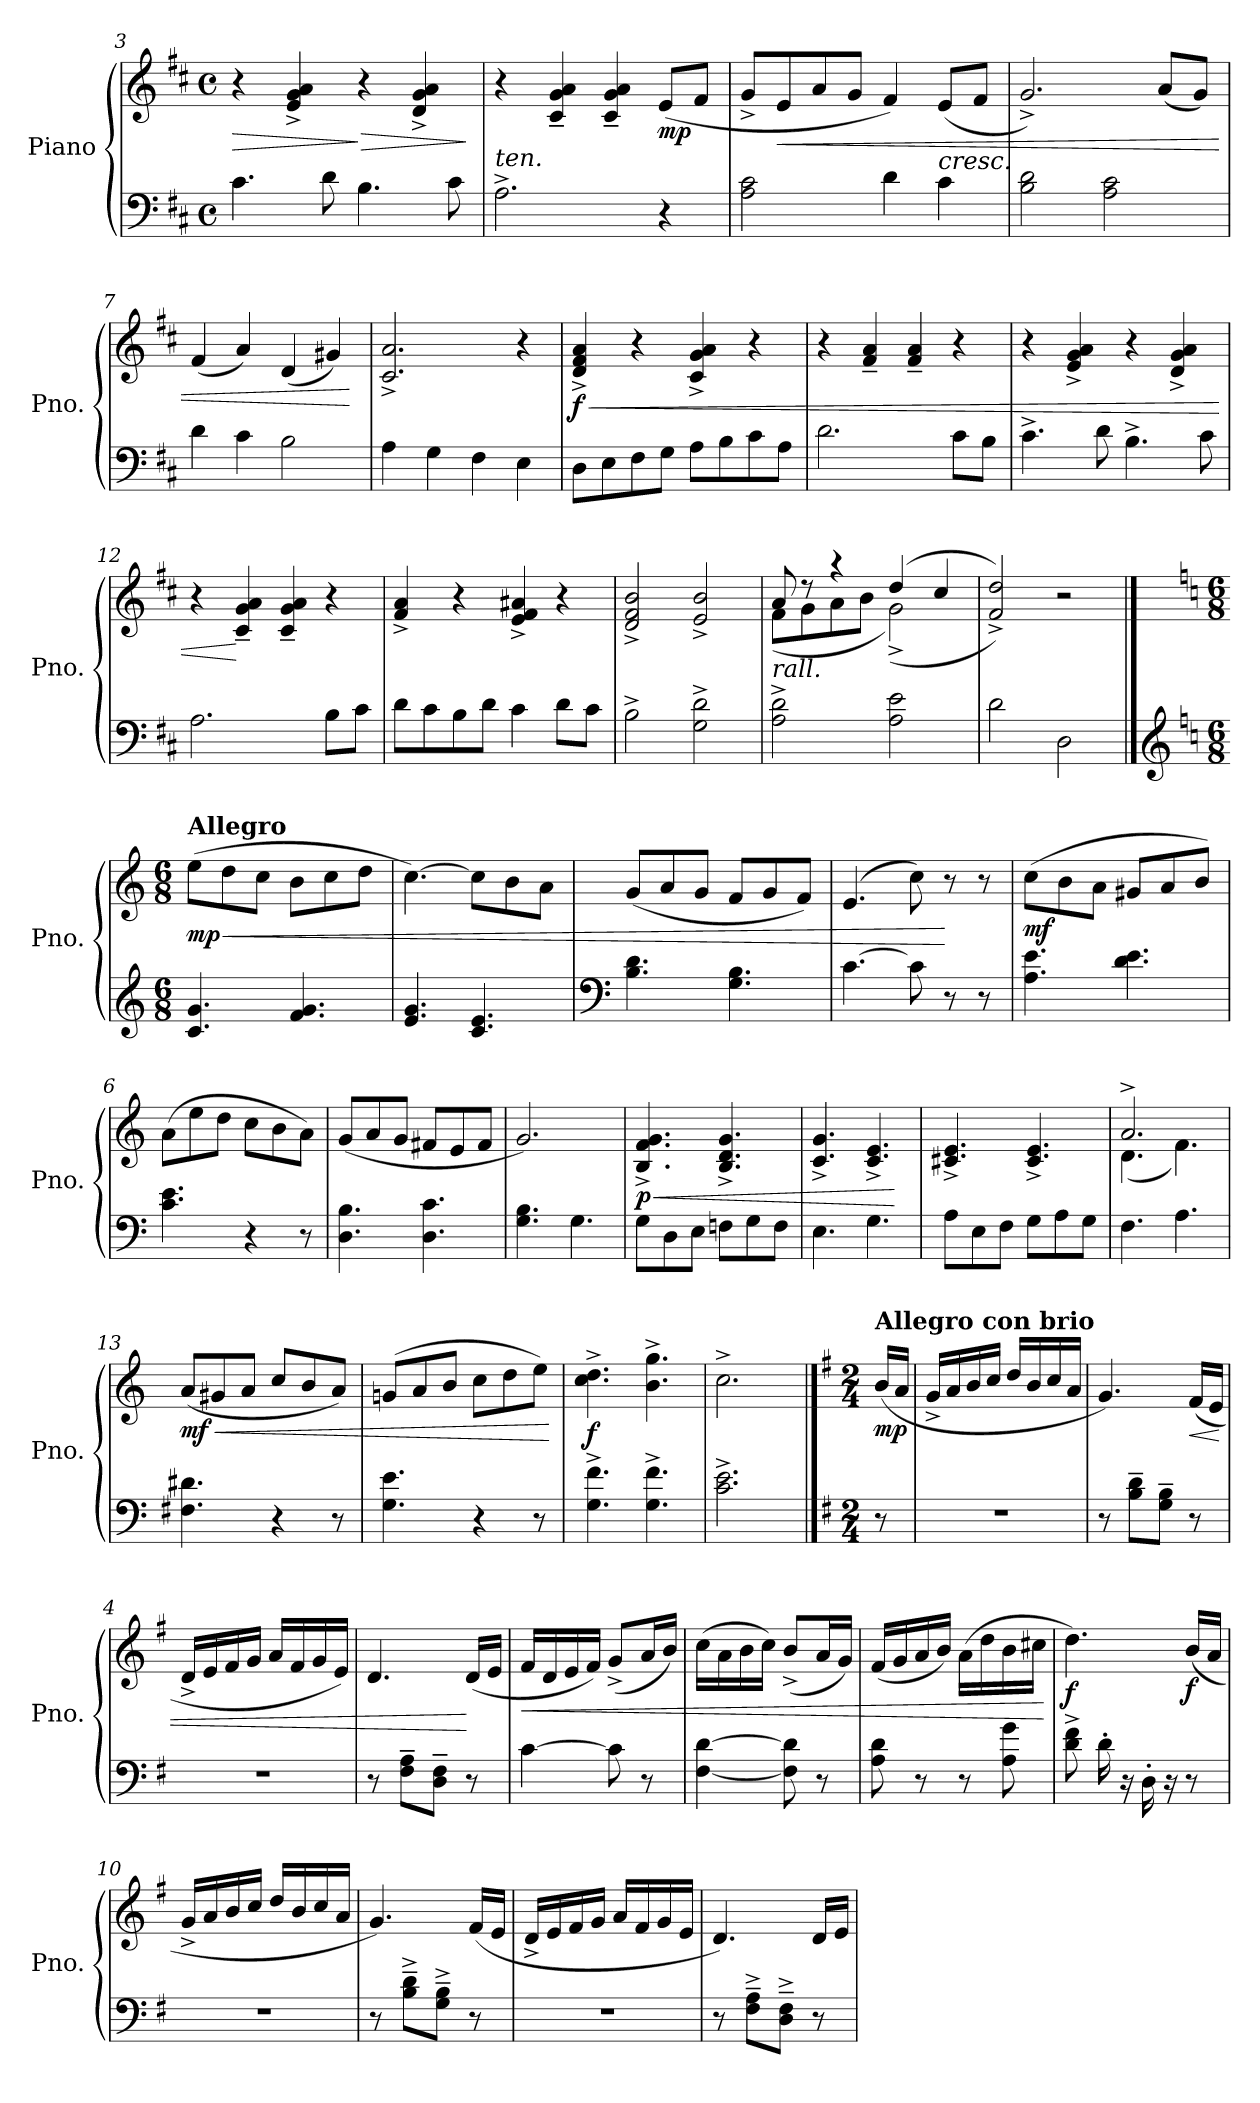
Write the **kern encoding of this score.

**kern	**kern	**dynam
*part1	*part1	*part1
*staff2	*staff1	*staff1/2
*I"Piano	*	*
*I'Pno.	*	*
*clefF4	*clefG2	*
*k[f#c#]	*k[f#c#]	*
*M4/4	*M4/4	*
*met(c)	*met(c)	*
=3	=3	=3
!	!	!LO:HP:b
4.c#\	4r	>
.	4e/^ 4g/^ 4a/^	.
8d\	.	.
!	!	!LO:HP:n=1:b
4.B\	4r	] >
.	4d/^ 4g/^ 4a/^	.
8c#\	.	.
.	.	]
=4	=4	=4
!LO:TX:a:i:t=ten.	!	!
2.A^\	4r	.
.	4c#/~ 4g/~ 4a/~	.
.	4c#/~ 4g/~ 4a/~	.
!	!	!LO:DY:b
4r	(<8e/L	mp
.	8f#/J	.
!!LO:PB:g=z
=5	=5	=5
2A\ 2c#\	8g^/L	.
!	!	!LO:HP:b
.	8e/	<
.	8a/	.
.	8g/J	.
4d\	4f#/)	.
!	!LO:TX:b:i:t=cresc.	!
4c#\	(<8e/L	.
.	8f#/J	.
=6	=6	=6
2B\ 2d\	2.g^/)	.
2A\ 2c#\	.	.
.	(<8a/L	.
.	8g/J)	.
=7	=7	=7
4d\	(<4f#/	.
4c#\	4a/)	.
2B\	(<4d/	.
.	4g#X/)	.
.	.	[
=8	=8	=8
4A\	2.c#/^ 2.a/^	.
4G\	.	.
4F#\	.	.
4E\	4r	.
!!LO:LB:g=z
=9	=9	=9
!	!	!LO:HP:b
!	!	!LO:DY:n=1:b
8D\L	4d/^ 4f#/^ 4a/^	< f
8E\	.	.
8F#\	4r	.
8G\J	.	.
8A\L	4c#/^ 4g/^ 4a/^	.
8B\	.	.
8c#\	4r	.
8A\J	.	.
=10	=10	=10
2.d\	4r	.
.	4f#/~ 4a/~	.
.	4f#/~ 4a/~	.
8c#\L	4r	.
8B\J	.	.
=11	=11	=11
4.c#^\	4r	.
.	4e/^ 4g/^ 4a/^	.
8d\	.	.
4.B^\	4r	.
.	4d/^ 4g/^ 4a/^	.
8c#\	.	.
=12	=12	=12
2.A\	4r	.
.	4c#/~ 4g/~ 4a/~	[
.	4c#/~ 4g/~ 4a/~	.
8B\L	4r	.
8c#\J	.	.
!!LO:LB:g=z
=13	=13	=13
8d\L	4f#/^ 4a/^	.
8c#\	.	.
8B\	4r	.
8d\J	.	.
4c#\	4e/^ 4f#/^ 4a#X/^	.
8d\L	4r	.
8c#\J	.	.
=14	=14	=14
2B^\	2d/^ 2f#/^ 2b/^	.
2G\^ 2d\^	2e/^ 2b/^	.
=15	=15	=15
*	*^	*
!	!LO:TX:b:i:t=rall.	!	!
2A\^ 2d\^	8a/	(<8f#\L	.
.	8r	8g\	.
.	4r	8a\	.
.	.	8b\J	.
2A\ 2e\	(>4dd/	(<2g^\)	.
.	4cc#/	.	.
*	*v	*v	*
=16	=16	=16
2d\	2f#/^ 2dd/^))	.
2D\	2r	.
!!LO:LB:g=z
==1	==1	==1
*clefG2	*	*
*k[]	*k[]	*
*M6/8	*M6/8	*
!	!LO:TX:a:B:t=Allegro	!
!	!	!LO:HP:b
!	!	!LO:DY:n=1:b
4.c/ 4.g/	(>8ee\L	< mp
.	8dd\	.
.	8cc\J	.
4.f/ 4.g/	8b\L	.
.	8cc\	.
.	8dd\J	.
=2	=2	=2
4.e/ 4.g/	[4.cc\)	.
4.c/ 4.e/	8cc\L]	.
.	8b\	.
.	8a\J	.
=3	=3	=3
*clefF4	*	*
4.B\ 4.d\	(<8g/L	.
.	8a/	.
.	8g/J	.
4.G\ 4.B\	8f/L	.
.	8g/	.
.	8f/J)	.
=4	=4	=4
[4.c\	(>4.e/	.
8c\]	8cc\)	.
8r	8r	[
8r	8r	.
=5	=5	=5
!	!	!LO:DY:b
4.A\ 4.e\	(>8cc\L	mf
.	8b\	.
.	8a\J	.
4.d\ 4.e\	8g#X/L	.
.	8a/	.
.	8b/J)	.
!!LO:LB:g=z
=6	=6	=6
4.c\ 4.e\	(>8a\L	.
.	8ee\	.
.	8dd\J	.
4r	8cc\L	.
.	8b\	.
8r	8a\J)	.
=7	=7	=7
4.D\ 4.B\	(<8g/L	.
.	8a/	.
.	8g/J	.
4.D\ 4.c\	8f#X/L	.
.	8e/	.
.	8f#/J	.
=8	=8	=8
4.G\ 4.B\	2.g/)	.
4.G\	.	.
=9	=9	=9
!	!	!LO:HP:b
!	!	!LO:DY:n=1:b
8G\L	4.B/^ 4.f/^ 4.g/^	< p
8D\	.	.
8E\J	.	.
8Fn\L	4.B/^ 4.d/^ 4.g/^	.
8G\	.	.
8F\J	.	.
=10	=10	=10
4.E\	4.c/^ 4.g/^	.
4.G\	4.c/^ 4.e/^	.
.	.	[
!!LO:PB:g=z
=11	=11	=11
8A\L	4.c#X/^ 4.e/^	.
8E\	.	.
8F\J	.	.
8G\L	4.c#/^ 4.e/^	.
8A\	.	.
8G\J	.	.
=12	=12	=12
*	*^	*
4.F\	2.a/yy^ 2.a/^	(<4.d\	.
4.A\	.	4.f\)	.
=13	=13	=13	=13
!	!	!	!LO:HP:b
!	!	!	!LO:DY:n=1:b
*	*v	*v	*
4.F#X\ 4.d#X\	(<8a/L	< mf
.	8g#X/	.
.	8a/J	.
4r	8cc/L	.
.	8b/	.
8r	8a/J)	.
=14	=14	=14
4.G\ 4.e\	(>8gn/L	.
.	8a/	.
.	8b/J	.
4r	8cc\L	.
.	8dd\	.
8r	8ee\J)	.
.	.	[
=15	=15	=15
!	!	!LO:DY:b
4.G\^ 4.f\^	4.cc\^ 4.dd\^	f
4.G\^ 4.f\^	4.b\^ 4.gg\^	.
=16	=16	=16
2.c\^ 2.e\^	2.cc^\	.
!!LO:LB:g=z
==1	==1	==1
*k[f#]	*k[f#]	*
*M2/4	*M2/4	*
!	!LO:TX:a:B:t=Allegro con brio	!
!	!	!LO:DY:b
8r	(<16b/LL	mp
.	16a/JJ	.
=2	=2	=2
2r	16g^/LL	.
.	16a/	.
.	16b/	.
.	16cc/JJ	.
.	16dd/LL	.
.	16b/	.
.	16cc/	.
.	16a/JJ	.
=3	=3	=3
8r	4.g/)	.
8B\~ 8d\~L	.	.
8G\~ 8B\~J	.	.
!	!	!LO:HP:b
8r	(<16f#/LL	<
.	16e/JJ	.
=4	=4	=4
2r	16d^/LL	.
.	16e/	.
.	16f#/	.
.	16g/JJ	.
.	16a/LL	.
.	16f#/	.
.	16g/	.
.	16e/JJ)	.
=5	=5	=5
8r	4.d/	.
8F#\~ 8A\~L	.	.
8D\~ 8F#\~J	.	.
8r	(<16d/LL	[
.	16e/JJ	.
!!LO:LB:g=z
=6	=6	=6
!	!	!LO:HP:b
[4c\	16f#/LL	<
.	16d/	.
.	16e/	.
.	16f#/JJ)	.
8c\]	(<8g^/L	.
8r	16a/L	.
.	16b/JJ)	.
=7	=7	=7
[4F#\ [4d\	(>16cc\LL	.
.	16a\	.
.	16b\	.
.	16cc\JJ)	.
8F#\] 8d\]	(<8b^/L	.
8r	16a/L	.
.	16g/JJ)	.
=8	=8	=8
8A\ 8d\	(<16f#/LL	.
.	16g/	.
8r	16a/	.
.	16b/JJ)	.
8r	(>16a\LL	.
.	16dd\	.
8A\ 8g\	16b\	.
.	16cc#X\JJ	.
.	.	[
=9	=9	=9
!	!	!LO:DY:b
8d\^ 8f#\^	4.dd\)	f
16d'\	.	.
16r	.	.
16D'\	.	.
16r	.	.
!	!	!LO:DY:b
8r	(<16b/LL	f
.	16a/JJ	.
!!LO:LB:g=z
=10	=10	=10
2r	16g^/LL	.
.	16a/	.
.	16b/	.
.	16cc/JJ	.
.	16dd/LL	.
.	16b/	.
.	16cc/	.
.	16a/JJ	.
=11	=11	=11
8r	4.g/)	.
8B\~^ 8d\~^L	.	.
8G\~^ 8B\~^J	.	.
8r	(<16f#/LL	.
.	16e/JJ	.
=12	=12	=12
2r	16d^/LL	.
.	16e/	.
.	16f#/	.
.	16g/JJ	.
.	16a/LL	.
.	16f#/	.
.	16g/	.
.	16e/JJ	.
=13	=13	=13
8r	4.d/)	.
8F#\~^ 8A\~^L	.	.
8D\~^ 8F#\~^J	.	.
8r	16d/LL	.
.	16e/JJ	.
=	=	=
*-	*-	*-
